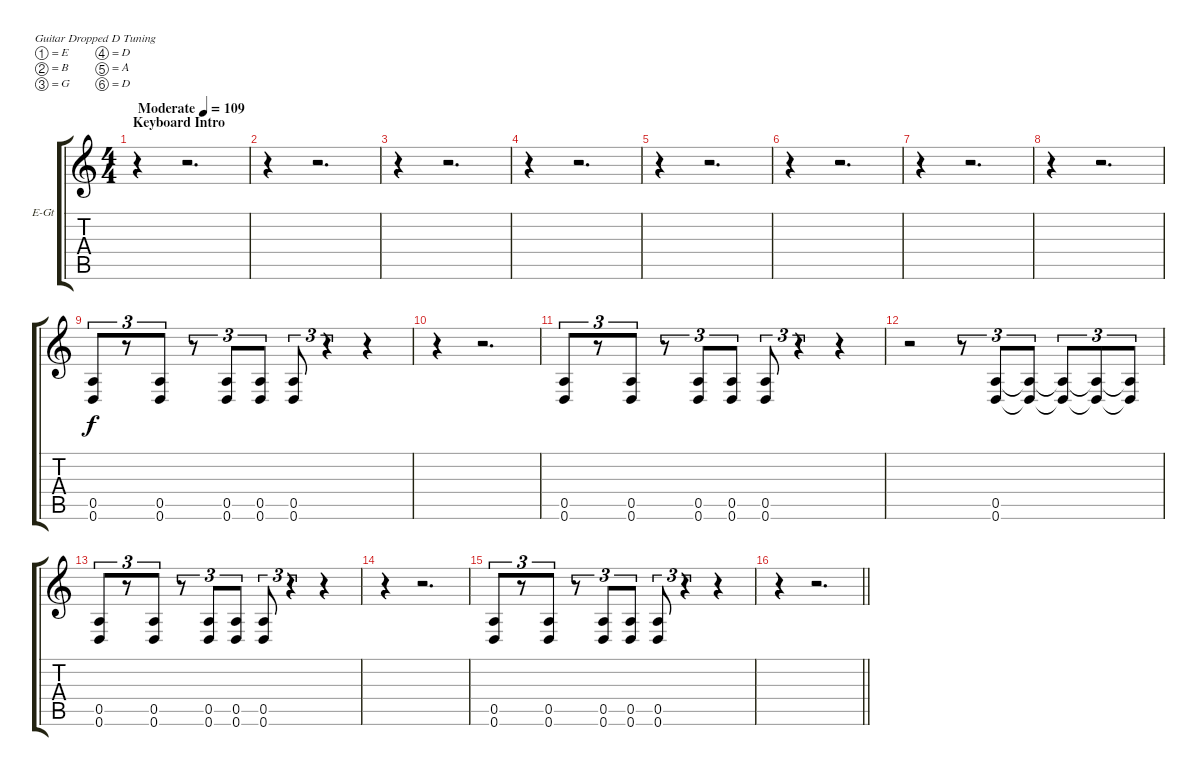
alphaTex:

\bracketExtendMode groupsimilarinstruments
\firstSystemTrackNameOrientation horizontal
\otherSystemsTrackNameOrientation horizontal
\track ("Guitar 2" "E-Gt") {instrument distortionguitar}
\staff {score tabs}
\tuning (E4 B3 G3 D3 A2 D2)
\ts (4 4)
\beaming (8 2 2 2 2)
\section ("" "Keyboard Intro")
\tempo (109 "Moderate")
\clef g2
\ks c
r.4{dy f instrument distortionguitar} r.2{d} |
r.4 r.2{d} |
r.4 r.2{d} |
r.4 r.2{d} |
r.4 r.2{d} |
r.4 r.2{d} |
r.4 r.2{d} |
r.4 r.2{d} |
(0.5 0.6).8{tu (3 2)} r.8{tu (3 2)} (0.5 0.6).8{tu (3 2)} r.8{tu (3 2)} (0.5 0.6).8{tu (3 2)} (0.5 0.6).8{tu (3 2)} (0.5 0.6).8{tu (3 2)} r.4{tu (3 2)} r.4 |
r.4 r.2{d} |
(0.5 0.6).8{tu (3 2)} r.8{tu (3 2)} (0.5 0.6).8{tu (3 2)} r.8{tu (3 2)} (0.5 0.6).8{tu (3 2)} (0.5 0.6).8{tu (3 2)} (0.5 0.6).8{tu (3 2)} r.4{tu (3 2)} r.4 |
r.2 r.8{tu (3 2)} (0.5 0.6).8{tu (3 2)} (0.5{t} 0.6{t}).8{tu (3 2)} (0.5{t} 0.6{t}).8{tu (3 2)} (0.5{t} 0.6{t}).8{tu (3 2)} (0.5{t} 0.6{t}).8{tu (3 2)} |
(0.5 0.6).8{tu (3 2)} r.8{tu (3 2)} (0.5 0.6).8{tu (3 2)} r.8{tu (3 2)} (0.5 0.6).8{tu (3 2)} (0.5 0.6).8{tu (3 2)} (0.5 0.6).8{tu (3 2)} r.4{tu (3 2)} r.4 |
r.4 r.2{d} |
(0.5 0.6).8{tu (3 2)} r.8{tu (3 2)} (0.5 0.6).8{tu (3 2)} r.8{tu (3 2)} (0.5 0.6).8{tu (3 2)} (0.5 0.6).8{tu (3 2)} (0.5 0.6).8{tu (3 2)} r.4{tu (3 2)} r.4 |
\barLineRight lightlight
r.4 r.2{d}
